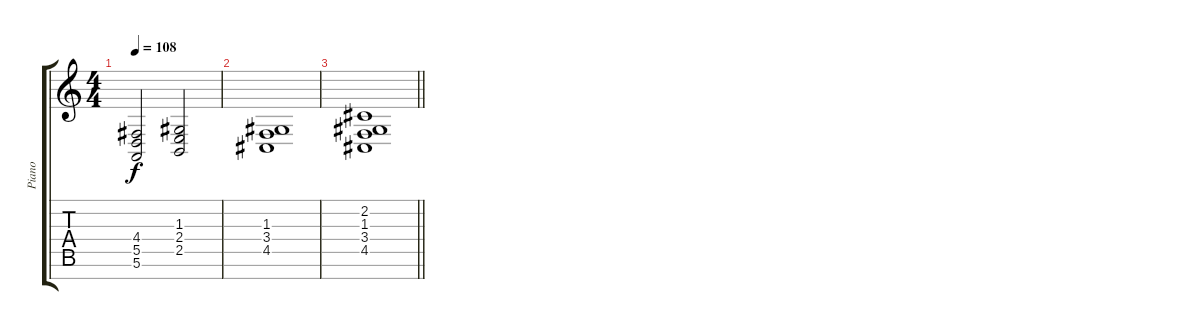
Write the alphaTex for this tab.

\track ("Piano" "Piano") {instrument acousticgrandpiano}
\staff {score tabs}
\tuning (E4 B3 G3 D3 A2 E2 B1) {hide}
\ts (4 4)
\tempo 108
\clef g2
\ks c
(4.4 5.5 5.6).2{dy f} (1.3 2.4 2.5).2 |
(1.3 3.4 4.5).1 |
\barLineRight lightlight
(2.2 1.3 3.4 4.5).1
